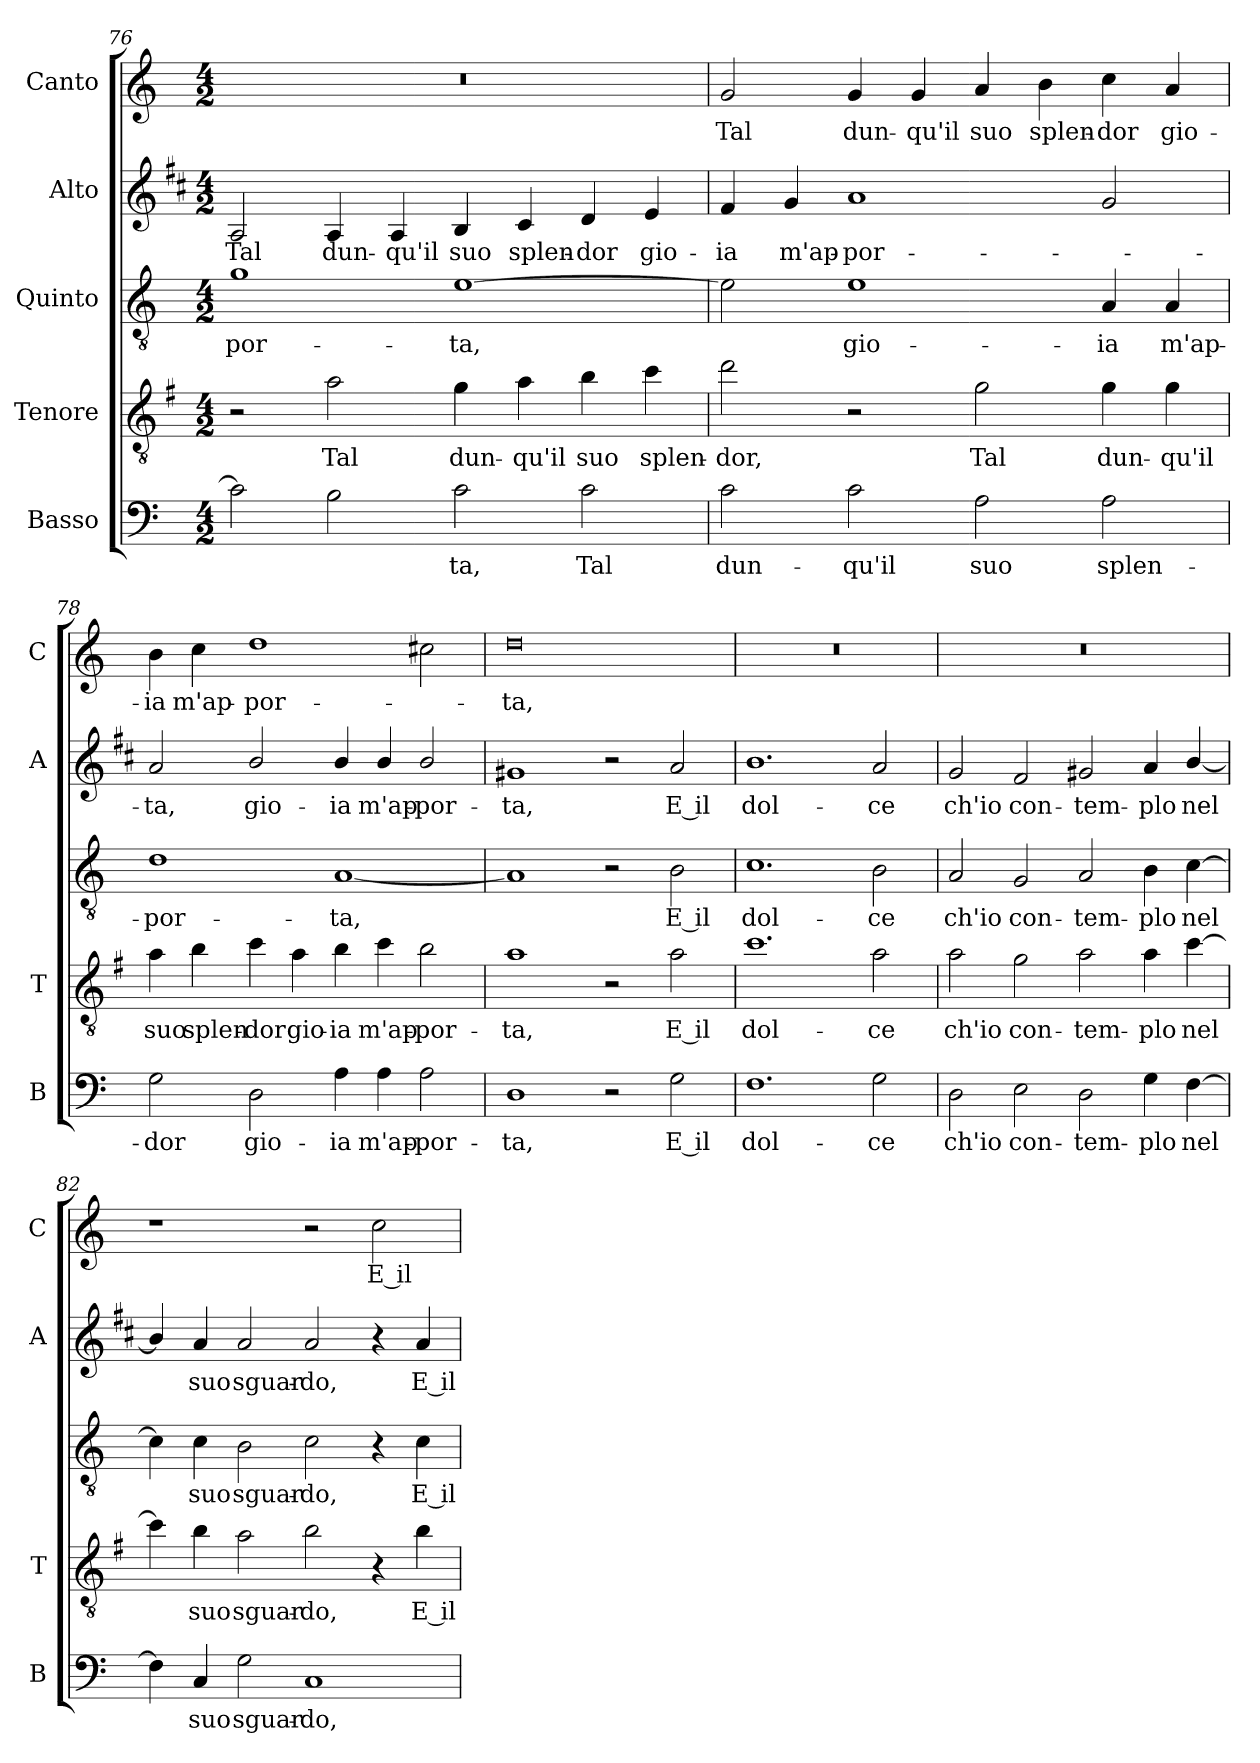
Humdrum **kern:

**kern	**text	**kern	**text	**kern	**text	**kern	**text	**kern	**text
*part5	*part5	*part4	*part4	*part3	*part3	*part2	*part2	*part1	*part1
*staff5	*staff5	*staff4	*staff4	*staff3	*staff3	*staff2	*staff2	*staff1	*staff1
*I"Basso	*	*I"Tenore	*	*I"Quinto	*	*I"Alto	*	*I"Canto	*
*I'B	*	*I'T	*	*	*	*I'A	*	*I'C	*
!!LO:LB:g=z
*clefF4	*	*clefGv2	*	*clefGv2	*	*clefG2	*	*clefG2	*
*	*	*ITrd4c7	*	*	*	*ITrd1c2	*	*	*
*k[]	*	*k[]	*	*k[]	*	*k[]	*	*k[]	*
*C:	*	*C:	*	*C:	*	*C:	*	*C:	*
*M4/2	*	*M4/2	*	*M4/2	*	*M4/2	*	*M4/2	*
=76	=76	=76	=76	=76	=76	=76	=76	=76	=76
!	!	!	!	!	!LO:LY:b	!	!LO:LY:b	!	!
2c\]	.	2r	.	1g	-por-	2G/	Tal	0r	.
!	!	!	!LO:LY:b	!	!	!	!LO:LY:b	!	!
2B\	.	2d\	Tal	.	.	4G/	dun-	.	.
!	!	!	!	!	!	!	!LO:LY:b	!	!
.	.	.	.	.	.	4G/	-qu'il	.	.
!	!LO:LY:b	!	!LO:LY:b	!	!LO:LY:b	!	!LO:LY:b	!	!
2c\	-ta,	4c\	dun-	[1e	-ta,	4A/	suo	.	.
!	!	!	!LO:LY:b	!	!	!	!LO:LY:b	!	!
.	.	4d\	-qu'il	.	.	4B/	splen-	.	.
!	!LO:LY:b	!	!LO:LY:b	!	!	!	!LO:LY:b	!	!
2c\	Tal	4e\	suo	.	.	4c/	-dor	.	.
!	!	!	!LO:LY:b	!	!	!	!LO:LY:b	!	!
.	.	4f\	splen-	.	.	4d/	gio-	.	.
=77	=77	=77	=77	=77	=77	=77	=77	=77	=77
!	!LO:LY:b	!	!LO:LY:b	!	!	!	!LO:LY:b	!	!LO:LY:b
2c\	dun-	2g\	-dor,	2e\]	.	4e/	-ia	2g/	Tal
!	!	!	!	!	!	!	!LO:LY:b	!	!
.	.	.	.	.	.	4f/	m'ap-	.	.
!	!LO:LY:b	!	!	!	!LO:LY:b	!	!LO:LY:b	!	!LO:LY:b
2c\	-qu'il	2r	.	1e	gio-	1g	-por-	4g/	dun-
!	!	!	!	!	!	!	!	!	!LO:LY:b
.	.	.	.	.	.	.	.	4g/	-qu'il
!	!LO:LY:b	!	!LO:LY:b	!	!	!	!	!	!LO:LY:b
2A\	suo	2c\	Tal	.	.	.	.	4a/	suo
!	!	!	!	!	!	!	!	!	!LO:LY:b
.	.	.	.	.	.	.	.	4b\	splen-
!	!LO:LY:b	!	!LO:LY:b	!	!LO:LY:b	!	!	!	!LO:LY:b
2A\	splen-	4c\	dun-	4A/	-ia	2f/	.	4cc\	-dor
!	!	!	!LO:LY:b	!	!LO:LY:b	!	!	!	!LO:LY:b
.	.	4c\	-qu'il	4A/	m'ap-	.	.	4a/	gio-
=78	=78	=78	=78	=78	=78	=78	=78	=78	=78
!	!LO:LY:b	!	!LO:LY:b	!	!LO:LY:b	!	!LO:LY:b	!	!LO:LY:b
2G\	-dor	4d\	suo	1d	-por-	2g/	-ta,	4b\	-ia
!	!	!	!LO:LY:b	!	!	!	!	!	!LO:LY:b
.	.	4e\	splen-	.	.	.	.	4cc\	m'ap-
!	!LO:LY:b	!	!LO:LY:b	!	!	!	!LO:LY:b	!	!LO:LY:b
2D\	gio-	4f\	-dor	.	.	2a/	gio-	1dd	-por-
!	!	!	!LO:LY:b	!	!	!	!	!	!
.	.	4d\	gio-	.	.	.	.	.	.
!	!LO:LY:b	!	!LO:LY:b	!	!LO:LY:b	!	!LO:LY:b	!	!
4A\	-ia	4e\	-ia	[1A	-ta,	4a/	-ia	.	.
!	!LO:LY:b	!	!LO:LY:b	!	!	!	!LO:LY:b	!	!
4A\	m'ap-	4f\	m'ap-	.	.	4a/	m'ap-	.	.
!	!LO:LY:b	!	!LO:LY:b	!	!	!	!LO:LY:b	!	!
2A\	-por-	2e\	-por-	.	.	2a/	-por-	2cc#X\	.
=79	=79	=79	=79	=79	=79	=79	=79	=79	=79
!	!LO:LY:b	!	!LO:LY:b	!	!	!	!LO:LY:b	!	!LO:LY:b
1D	-ta,	1d	-ta,	1A]	.	1f#X	-ta,	0dd	-ta,
2r	.	2r	.	2r	.	2r	.	.	.
!	!LO:LY:b	!	!LO:LY:b	!	!LO:LY:b	!	!LO:LY:b	!	!
2G\	E il	2d\	E il	2B\	E il	2g/	E il	.	.
!!LO:PB:g=z
=80	=80	=80	=80	=80	=80	=80	=80	=80	=80
!	!LO:LY:b	!	!LO:LY:b	!	!LO:LY:b	!	!LO:LY:b	!	!
1.F	dol-	1.f	dol-	1.c	dol-	1.a	dol-	0r	.
!	!LO:LY:b	!	!LO:LY:b	!	!LO:LY:b	!	!LO:LY:b	!	!
2G\	-ce	2d\	-ce	2B\	-ce	2g/	-ce	.	.
=81	=81	=81	=81	=81	=81	=81	=81	=81	=81
!	!LO:LY:b	!	!LO:LY:b	!	!LO:LY:b	!	!LO:LY:b	!	!
2D\	ch'io	2d\	ch'io	2A/	ch'io	2f/	ch'io	0r	.
!	!LO:LY:b	!	!LO:LY:b	!	!LO:LY:b	!	!LO:LY:b	!	!
2E\	con-	2c\	con-	2G/	con-	2e/	con-	.	.
!	!LO:LY:b	!	!LO:LY:b	!	!LO:LY:b	!	!LO:LY:b	!	!
2D\	-tem-	2d\	-tem-	2A/	-tem-	2f#X/	-tem-	.	.
!	!LO:LY:b	!	!LO:LY:b	!	!LO:LY:b	!	!LO:LY:b	!	!
4G\	-plo	4d\	-plo	4B\	-plo	4g/	-plo	.	.
!	!LO:LY:b	!	!LO:LY:b	!	!LO:LY:b	!	!LO:LY:b	!	!
[4F\	nel	[4f\	nel	[4c\	nel	[4a/	nel	.	.
=82	=82	=82	=82	=82	=82	=82	=82	=82	=82
4F\]	.	4f\]	.	4c\]	.	4a/]	.	1r	.
!	!LO:LY:b	!	!LO:LY:b	!	!LO:LY:b	!	!LO:LY:b	!	!
4C/	suo	4e\	suo	4c\	suo	4g/	suo	.	.
!	!LO:LY:b	!	!LO:LY:b	!	!LO:LY:b	!	!LO:LY:b	!	!
2G\	sguar-	2d\	sguar-	2B\	sguar-	2g/	sguar-	.	.
!	!LO:LY:b	!	!LO:LY:b	!	!LO:LY:b	!	!LO:LY:b	!	!
1C	-do,	2e\	-do,	2c\	-do,	2g/	-do,	2r	.
!	!	!	!	!	!	!	!	!	!LO:LY:b
.	.	4r	.	4r	.	4r	.	2cc\	E il
!	!	!	!LO:LY:b	!	!LO:LY:b	!	!LO:LY:b	!	!
.	.	4e\	E il	4c\	E il	4g/	E il	.	.
=	=	=	=	=	=	=	=	=	=
*-	*-	*-	*-	*-	*-	*-	*-	*-	*-
